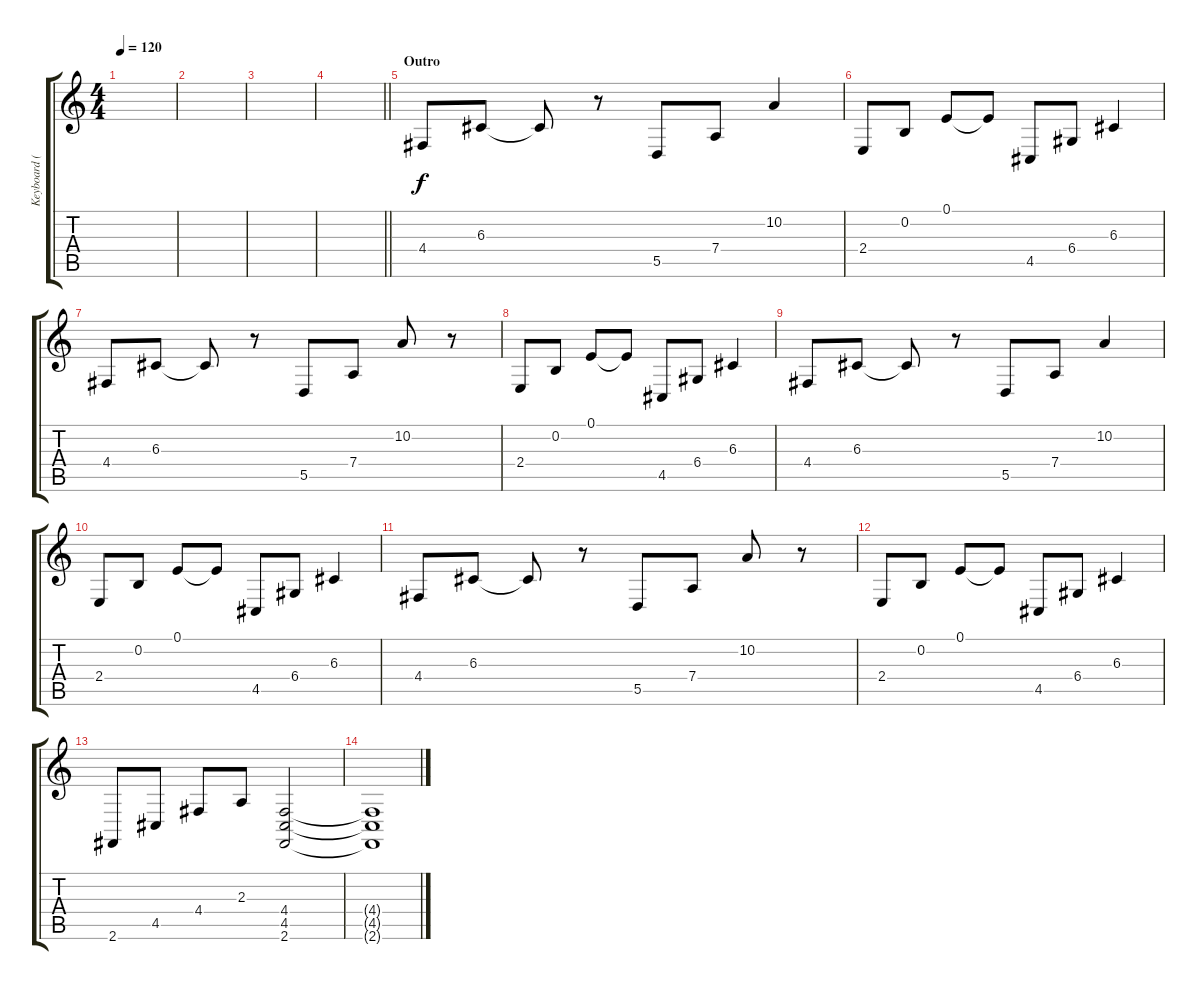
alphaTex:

\track ("Keyboard (left hand)" "Keyboard (") {instrument electricgrandpiano}
\staff {score tabs}
\tuning (E4 B3 G3 D3 A2 E2) {hide}
\ts (4 4)
\tempo 120
\clef g2
\ks c
|
|
|
\barLineRight lightlight
|
\section ("" "Outro")
4.4.8{volume 6 instrument electricgrandpiano} 6.3.8 6.3{t}.8 r.8 5.5.8 7.4.8 10.2.4 |
2.4.8 0.2.8 0.1.8 0.1{t}.8 4.5.8 6.4.8 6.3.4 |
4.4.8 6.3.8 6.3{t}.8 r.8 5.5.8 7.4.8 10.2.8 r.8 |
2.4.8 0.2.8 0.1.8 0.1{t}.8 4.5.8 6.4.8 6.3.4 |
4.4.8 6.3.8 6.3{t}.8 r.8 5.5.8 7.4.8 10.2.4 |
2.4.8 0.2.8 0.1.8 0.1{t}.8 4.5.8 6.4.8 6.3.4 |
4.4.8 6.3.8 6.3{t}.8 r.8 5.5.8 7.4.8 10.2.8 r.8 |
2.4.8 0.2.8 0.1.8 0.1{t}.8 4.5.8 6.4.8 6.3.4 |
2.6.8 4.5.8 4.4.8 2.3.8 (4.4 4.5 2.6).2 |
(4.4{t} 4.5{t} 2.6{t}).1
